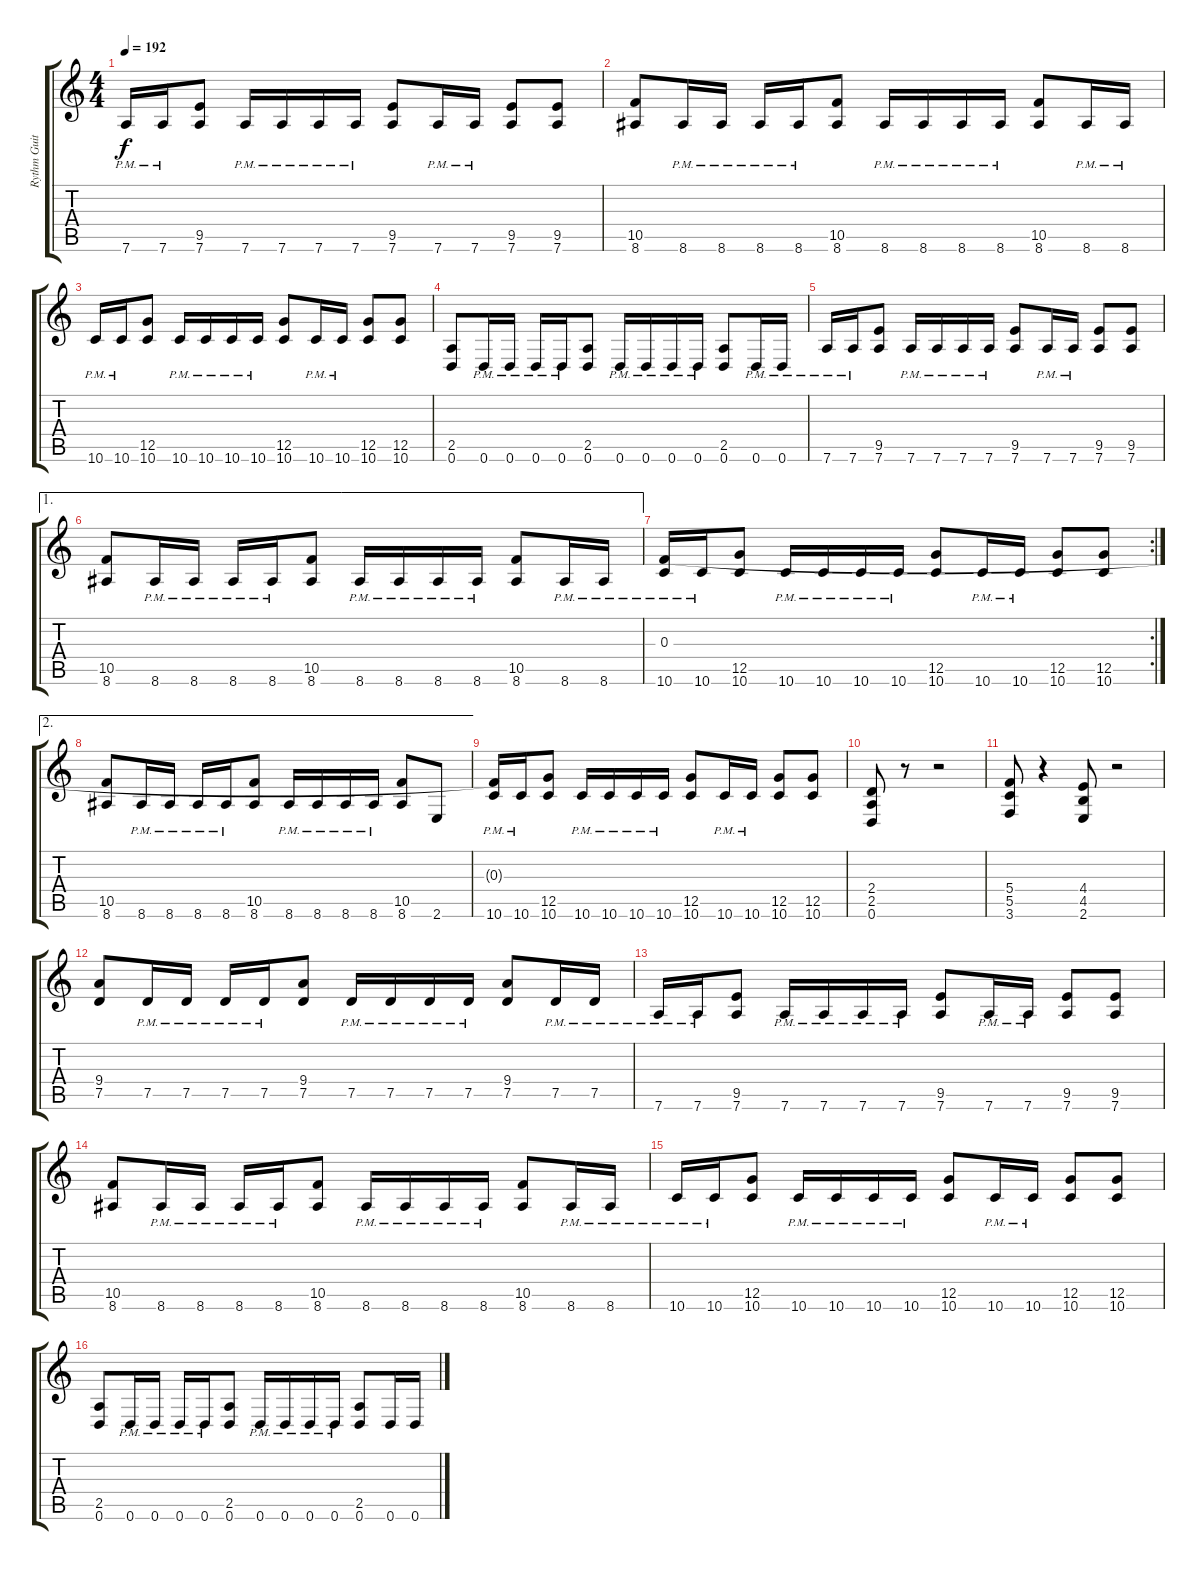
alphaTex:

\track ("Rythm Guitar" "Rythm Guit") {instrument overdrivenguitar}
\staff {score tabs}
\tuning (D4 A3 F3 C3 G2 D2) {hide}
\ts (4 4)
\tempo 192
\clef g2
\ks c
7.6{pm}.16{dy f} 7.6{pm}.16 (9.5 7.6).8 7.6{pm}.16 7.6{pm}.16 7.6{pm}.16 7.6{pm}.16 (9.5 7.6).8 7.6{pm}.16 7.6{pm}.16 (9.5 7.6).8 (9.5 7.6).8 |
(10.5 8.6).8 8.6{pm}.16 8.6{pm}.16 8.6{pm}.16 8.6{pm}.16 (10.5 8.6).8 8.6{pm}.16 8.6{pm}.16 8.6{pm}.16 8.6{pm}.16 (10.5 8.6).8 8.6{pm}.16 8.6{pm}.16 |
10.6{pm}.16 10.6{pm}.16 (12.5 10.6).8 10.6{pm}.16 10.6{pm}.16 10.6{pm}.16 10.6{pm}.16 (12.5 10.6).8 10.6{pm}.16 10.6{pm}.16 (12.5 10.6).8 (12.5 10.6).8 |
(2.5 0.6).8 0.6{pm}.16 0.6{pm}.16 0.6{pm}.16 0.6{pm}.16 (2.5 0.6).8 0.6{pm}.16 0.6{pm}.16 0.6{pm}.16 0.6{pm}.16 (2.5 0.6).8 0.6{pm}.16 0.6{pm}.16 |
7.6{pm}.16 7.6{pm}.16 (9.5 7.6).8 7.6{pm}.16 7.6{pm}.16 7.6{pm}.16 7.6{pm}.16 (9.5 7.6).8 7.6{pm}.16 7.6{pm}.16 (9.5 7.6).8 (9.5 7.6).8 |
\ae 1
(10.5 8.6).8 8.6{pm}.16 8.6{pm}.16 8.6{pm}.16 8.6{pm}.16 (10.5 8.6).8 8.6{pm}.16 8.6{pm}.16 8.6{pm}.16 8.6{pm}.16 (10.5 8.6).8 8.6{pm}.16 8.6{pm}.16 |
\rc 2
(0.3 10.6{pm}).16 10.6{pm}.16 (12.5 10.6).8 10.6{pm}.16 10.6{pm}.16 10.6{pm}.16 10.6{pm}.16 (12.5 10.6).8 10.6{pm}.16 10.6{pm}.16 (12.5 10.6).8 (12.5 10.6).8 |
\ae 2
(10.5 8.6).8 8.6{pm}.16 8.6{pm}.16 8.6{pm}.16 8.6{pm}.16 (10.5 8.6).8 8.6{pm}.16 8.6{pm}.16 8.6{pm}.16 8.6{pm}.16 (10.5 8.6).8 2.6.8 |
(0.3{t} 10.6{pm}).16 10.6{pm}.16 (12.5 10.6).8 10.6{pm}.16 10.6{pm}.16 10.6{pm}.16 10.6{pm}.16 (12.5 10.6).8 10.6{pm}.16 10.6{pm}.16 (12.5 10.6).8 (12.5 10.6).8 |
(2.4 2.5 0.6).8 r.8 r.2 |
(5.4 5.5 3.6).8 r.4 (4.4 4.5 2.6).8 r.2 |
(9.4 7.5).8 7.5{pm}.16 7.5{pm}.16 7.5{pm}.16 7.5{pm}.16 (9.4 7.5).8 7.5{pm}.16 7.5{pm}.16 7.5{pm}.16 7.5{pm}.16 (9.4 7.5).8 7.5{pm}.16 7.5{pm}.16 |
7.6{pm}.16 7.6{pm}.16 (9.5 7.6).8 7.6{pm}.16 7.6{pm}.16 7.6{pm}.16 7.6{pm}.16 (9.5 7.6).8 7.6{pm}.16 7.6{pm}.16 (9.5 7.6).8 (9.5 7.6).8 |
(10.5 8.6).8 8.6{pm}.16 8.6{pm}.16 8.6{pm}.16 8.6{pm}.16 (10.5 8.6).8 8.6{pm}.16 8.6{pm}.16 8.6{pm}.16 8.6{pm}.16 (10.5 8.6).8 8.6{pm}.16 8.6{pm}.16 |
10.6{pm}.16 10.6{pm}.16 (12.5 10.6).8 10.6{pm}.16 10.6{pm}.16 10.6{pm}.16 10.6{pm}.16 (12.5 10.6).8 10.6{pm}.16 10.6{pm}.16 (12.5 10.6).8 (12.5 10.6).8 |
(2.5 0.6).8 0.6{pm}.16 0.6{pm}.16 0.6{pm}.16 0.6{pm}.16 (2.5 0.6).8 0.6{pm}.16 0.6{pm}.16 0.6{pm}.16 0.6{pm}.16 (2.5 0.6).8 0.6.16 0.6.16
